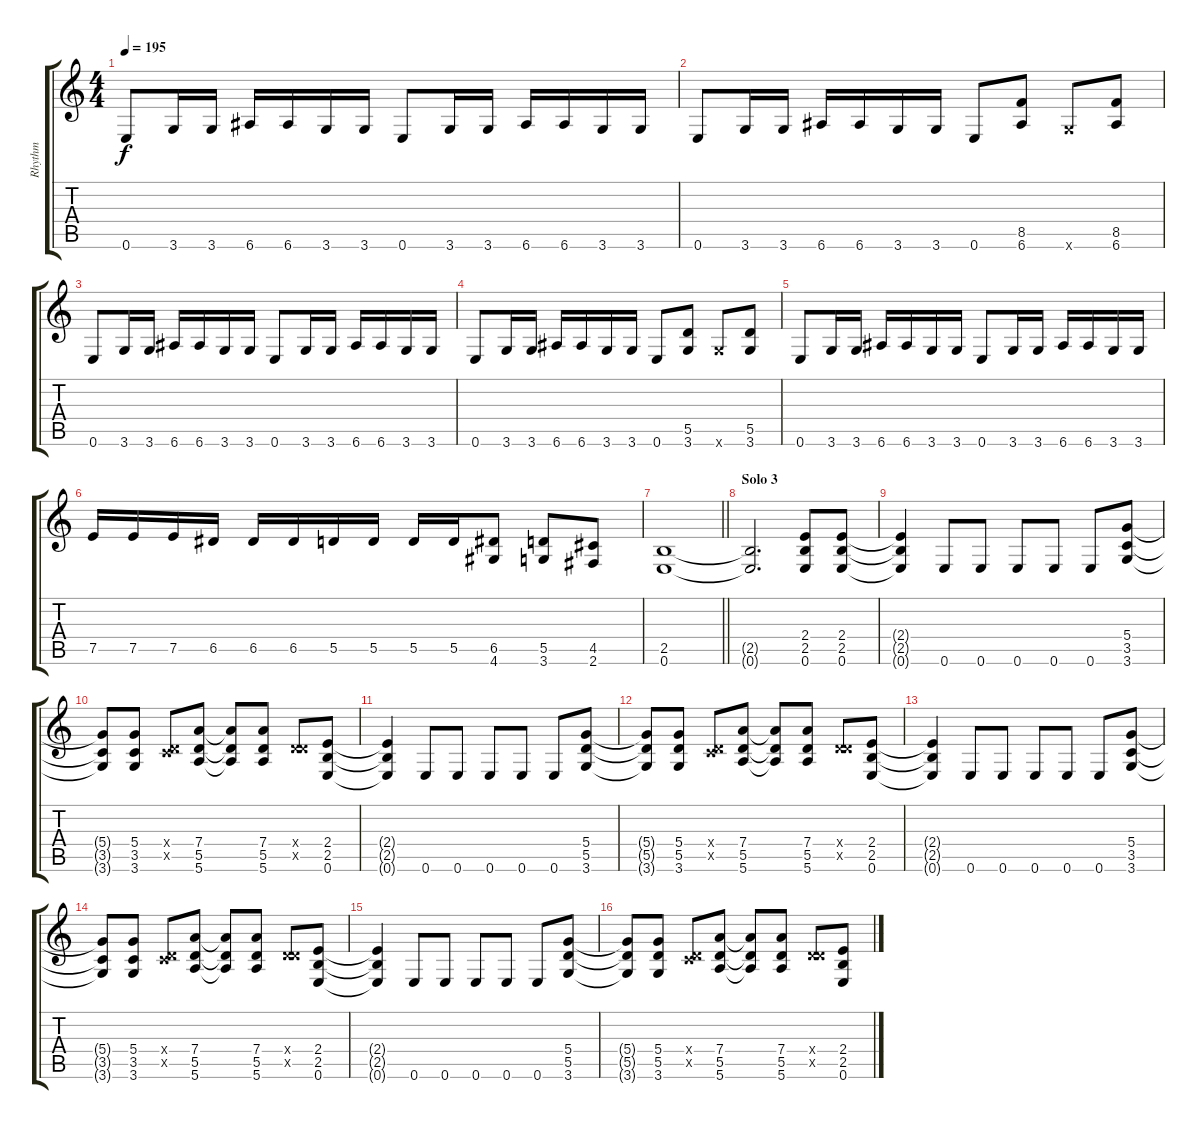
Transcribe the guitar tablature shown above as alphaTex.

\track ("Rhythm" "Rhythm") {instrument overdrivenguitar}
\staff {score tabs}
\tuning (E4 B3 G3 D3 A2 E2) {hide}
\ts (4 4)
\tempo 195
\clef g2
\ks c
0.6.8{dy f} 3.6.16 3.6.16 6.6.16 6.6.16 3.6.16 3.6.16 0.6.8 3.6.16 3.6.16 6.6.16 6.6.16 3.6.16 3.6.16 |
0.6.8 3.6.16 3.6.16 6.6.16 6.6.16 3.6.16 3.6.16 0.6.8 (8.5 6.6).8 3.6{x}.8 (8.5 6.6).8 |
0.6.8 3.6.16 3.6.16 6.6.16 6.6.16 3.6.16 3.6.16 0.6.8 3.6.16 3.6.16 6.6.16 6.6.16 3.6.16 3.6.16 |
0.6.8 3.6.16 3.6.16 6.6.16 6.6.16 3.6.16 3.6.16 0.6.8 (5.5 3.6).8 3.6{x}.8 (5.5 3.6).8 |
0.6.8 3.6.16 3.6.16 6.6.16 6.6.16 3.6.16 3.6.16 0.6.8 3.6.16 3.6.16 6.6.16 6.6.16 3.6.16 3.6.16 |
7.5.16 7.5.16 7.5.16 6.5.16 6.5.16 6.5.16 5.5.16 5.5.16 5.5.16 5.5.16 (6.5 4.6).8 (5.5 3.6).8 (4.5 2.6).8 |
\barLineRight lightlight
(2.5 0.6).1 |
\section ("" "Solo 3")
(2.5{t} 0.6{t}).2{d} (2.4 2.5 0.6).8 (2.4 2.5 0.6).8 |
(2.4{t} 2.5{t} 0.6{t}).4 0.6.8 0.6.8 0.6.8 0.6.8 0.6.8 (5.4 3.5 3.6).8 |
(5.4{t} 3.5{t} 3.6{t}).8 (5.4 3.5 3.6).8 (0.4{x} 3.5{x}).8 (7.4 5.5 5.6).8 (7.4{t} 5.5{t} 5.6{t}).8 (7.4 5.5 5.6).8 (0.4{x} 5.5{x}).8 (2.4 2.5 0.6).8 |
(2.4{t} 2.5{t} 0.6{t}).4 0.6.8 0.6.8 0.6.8 0.6.8 0.6.8 (5.4 5.5 3.6).8 |
(5.4{t} 5.5{t} 3.6{t}).8 (5.4 5.5 3.6).8 (0.4{x} 3.5{x}).8 (7.4 5.5 5.6).8 (7.4{t} 5.5{t} 5.6{t}).8 (7.4 5.5 5.6).8 (0.4{x} 5.5{x}).8 (2.4 2.5 0.6).8 |
(2.4{t} 2.5{t} 0.6{t}).4 0.6.8 0.6.8 0.6.8 0.6.8 0.6.8 (5.4 3.5 3.6).8 |
(5.4{t} 3.5{t} 3.6{t}).8 (5.4 3.5 3.6).8 (0.4{x} 3.5{x}).8 (7.4 5.5 5.6).8 (7.4{t} 5.5{t} 5.6{t}).8 (7.4 5.5 5.6).8 (0.4{x} 5.5{x}).8 (2.4 2.5 0.6).8 |
(2.4{t} 2.5{t} 0.6{t}).4 0.6.8 0.6.8 0.6.8 0.6.8 0.6.8 (5.4 5.5 3.6).8 |
(5.4{t} 5.5{t} 3.6{t}).8 (5.4 5.5 3.6).8 (0.4{x} 3.5{x}).8 (7.4 5.5 5.6).8 (7.4{t} 5.5{t} 5.6{t}).8 (7.4 5.5 5.6).8 (0.4{x} 5.5{x}).8 (2.4 2.5 0.6).8
